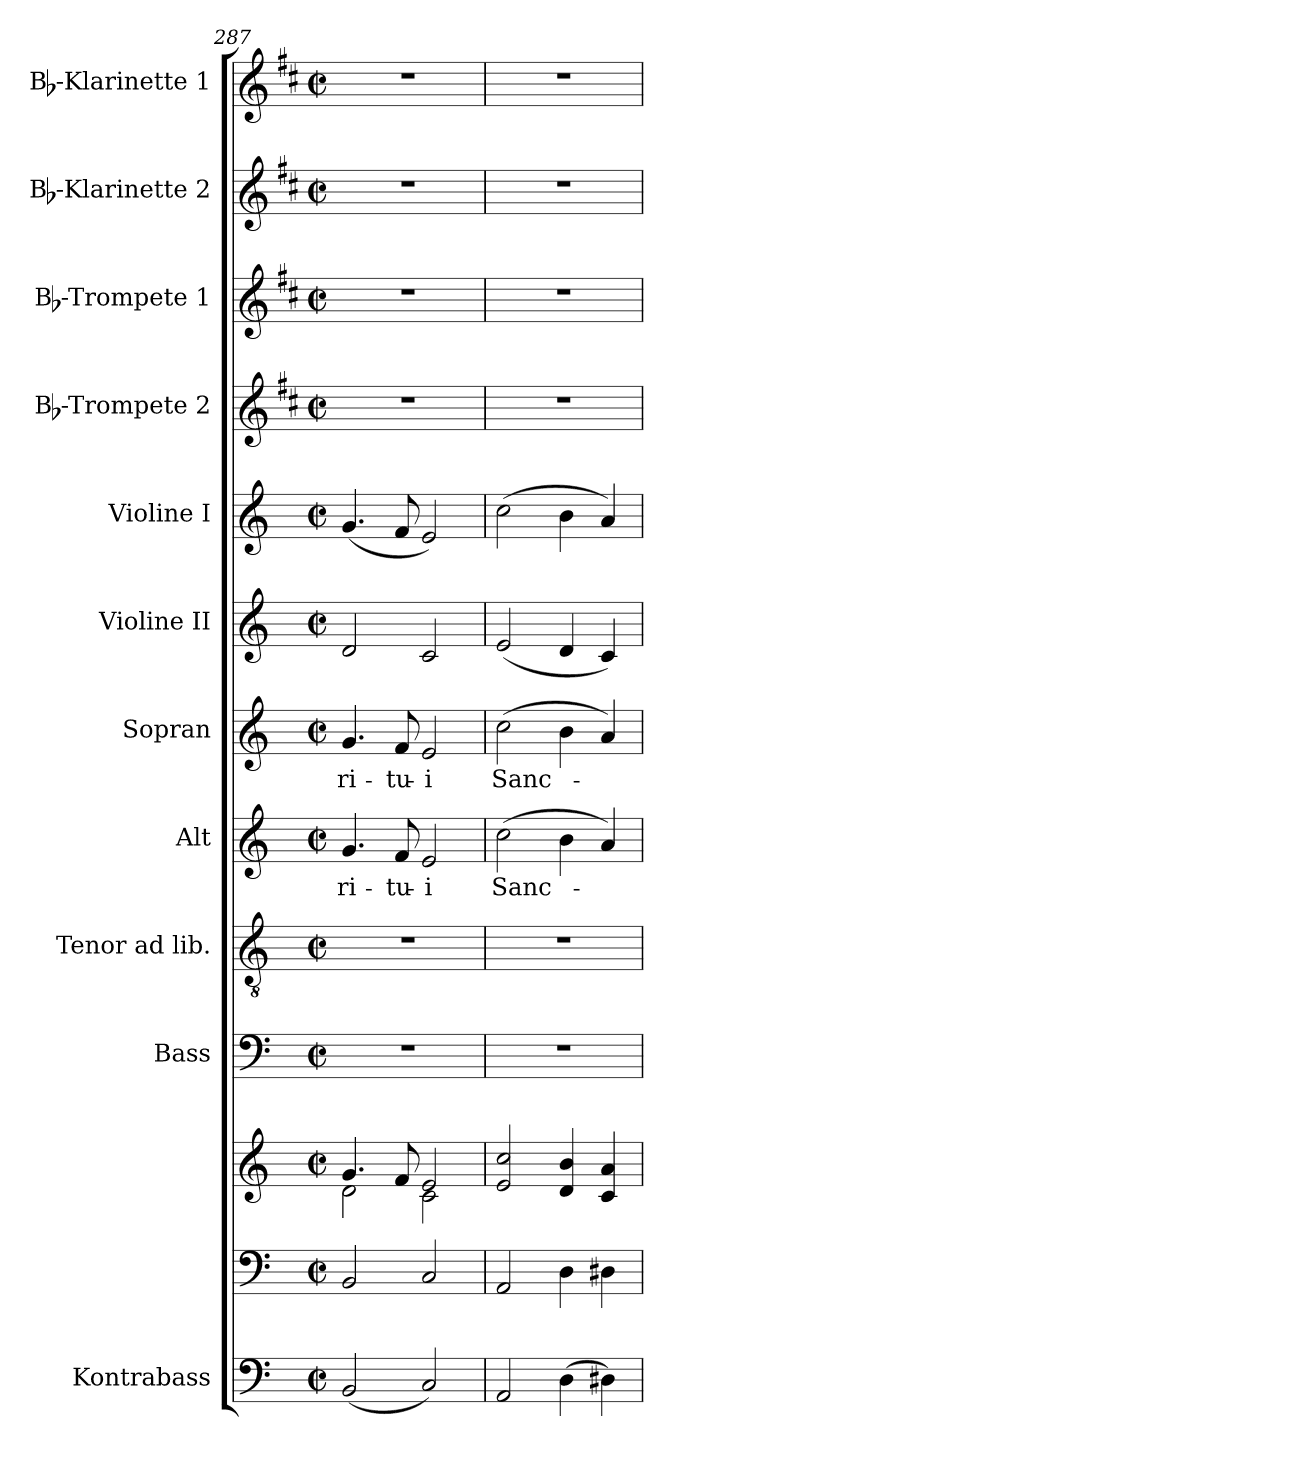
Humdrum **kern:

**kern	**kern	**kern	**kern	**kern	**kern	**text	**kern	**text	**kern	**kern	**kern	**kern	**kern	**kern
*part12	*part11	*part11	*part10	*part9	*part8	*part8	*part7	*part7	*part6	*part5	*part4	*part3	*part2	*part1
*staff13	*staff12	*staff11	*staff10	*staff9	*staff8	*staff8	*staff7	*staff7	*staff6	*staff5	*staff4	*staff3	*staff2	*staff1
*I"Kontrabass	*	*	*I"Bass	*I"Tenor ad lib.	*I"Alt	*	*I"Sopran	*	*I"Violine II	*I"Violine I	*I"Bb-Trompete 2	*I"Bb-Trompete 1	*I"Bb-Klarinette 2	*I"Bb-Klarinette 1
*I'Kb.	*	*	*I'B.	*I'T.	*I'A.	*	*I'S.	*	*I'Vl. II	*I'Vl. I	*I'Bb Trp. 2	*I'Bb Trp. 1	*I'Bb Kl. 2	*I'Bb Kl. 1
*clefF4	*clefF4	*clefG2	*clefF4	*clefGv2	*clefG2	*	*clefG2	*	*clefG2	*clefG2	*clefG2	*clefG2	*clefG2	*clefG2
*ITrd7c12	*	*	*	*	*	*	*	*	*	*	*ITrd1c2	*ITrd1c2	*ITrd1c2	*ITrd1c2
*k[]	*k[]	*k[]	*k[]	*k[]	*k[]	*	*k[]	*	*k[]	*k[]	*k[]	*k[]	*k[]	*k[]
*C:	*C:	*C:	*C:	*C:	*C:	*	*C:	*	*C:	*C:	*C:	*C:	*C:	*C:
*M2/2	*M2/2	*M2/2	*M2/2	*M2/2	*M2/2	*	*M2/2	*	*M2/2	*M2/2	*M2/2	*M2/2	*M2/2	*M2/2
*met(c|)	*met(c|)	*met(c|)	*met(c|)	*met(c|)	*met(c|)	*	*met(c|)	*	*met(c|)	*met(c|)	*met(c|)	*met(c|)	*met(c|)	*met(c|)
=287	=287	=287	=287	=287	=287	=287	=287	=287	=287	=287	=287	=287	=287	=287
*	*	*^	*	*	*	*	*	*	*	*	*	*	*	*
!	!	!	!	!	!	!	!LO:LY:b	!	!LO:LY:b	!	!	!	!	!	!
(<2BBB/	2BB/	4.g/	2d\	1r	1r	4.g/	-ri-	4.g/	-ri-	2d/	(<4.g/	1r	1r	1r	1r
!	!	!	!	!	!	!	!LO:LY:b	!	!LO:LY:b	!	!	!	!	!	!
.	.	8f/	.	.	.	8f/	-tu-	8f/	-tu-	.	8f/	.	.	.	.
!	!	!	!	!	!	!	!LO:LY:b	!	!LO:LY:b	!	!	!	!	!	!
2CC/)	2C/	2e/	2c\	.	.	2e/	-i	2e/	-i	2c/	2e/)	.	.	.	.
!!LO:PB:g=z
=288	=288	=288	=288	=288	=288	=288	=288	=288	=288	=288	=288	=288	=288	=288	=288
!	!	!	!	!	!	!	!LO:LY:b	!	!LO:LY:b	!	!	!	!	!	!
*	*	*v	*v	*	*	*	*	*	*	*	*	*	*	*	*
2AAA/	2AA/	2e/ 2cc/	1r	1r	(>2cc\	Sanc-	(<2cc\	Sanc-	(<2e/	(<2cc\	1r	1r	1r	1r
(>4DD\	4D\	4d/ 4b/	.	.	4b\	.	4b\	.	4d/	4b\	.	.	.	.
4DD#X\)	4D#X\	4c/ 4a/	.	.	4a/)	.	4a/)	.	4c/)	4a/)	.	.	.	.
=	=	=	=	=	=	=	=	=	=	=	=	=	=	=
*-	*-	*-	*-	*-	*-	*-	*-	*-	*-	*-	*-	*-	*-	*-
